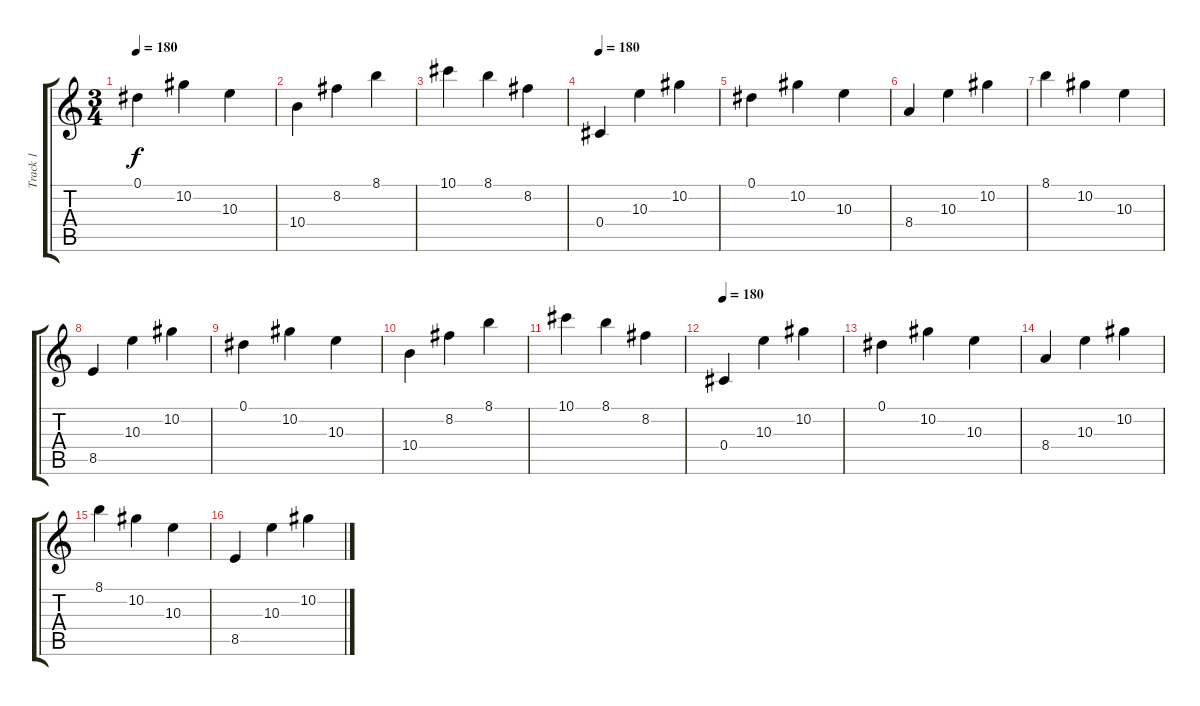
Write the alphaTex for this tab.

\track ("Track 1" "Track 1") {instrument distortionguitar}
\staff {score tabs}
\tuning (Eb4 Bb3 Gb3 Db3 Ab2 Db2) {hide}
\ts (3 4)
\tempo 180
\clef g2
\ks c
0.1.4{dy f} 10.2.4 10.3.4 |
10.4.4 8.2.4 8.1.4 |
10.1.4 8.1.4 8.2.4 |
\tempo 180
0.4.4 10.3.4 10.2.4 |
0.1.4 10.2.4 10.3.4 |
8.4.4 10.3.4 10.2.4 |
8.1.4 10.2.4 10.3.4 |
8.5.4 10.3.4 10.2.4 |
0.1.4 10.2.4 10.3.4 |
10.4.4 8.2.4 8.1.4 |
10.1.4 8.1.4 8.2.4 |
\tempo 180
0.4.4 10.3.4 10.2.4 |
0.1.4 10.2.4 10.3.4 |
8.4.4 10.3.4 10.2.4 |
8.1.4 10.2.4 10.3.4 |
8.5.4 10.3.4 10.2.4
